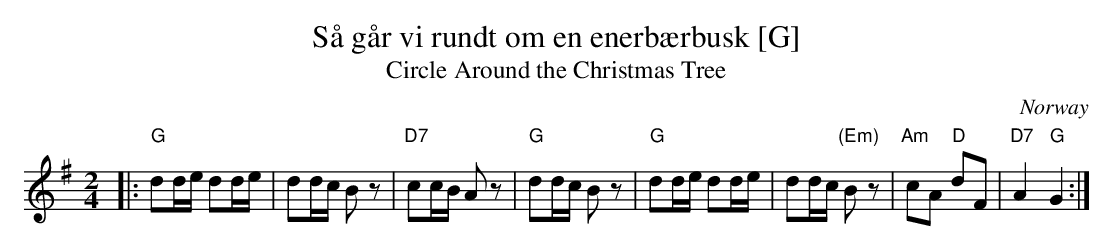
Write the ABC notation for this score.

X:1
T: S\aa g\aar vi rundt om en enerb\aerbusk [G]
T: Circle Around the Christmas Tree
O: Norway
M: 2/4
L: 1/16
K: G
|: "G"d2de d2de | d2dc       B2z2 | "D7"c2cB    A2z2 |  "G"d2dc  B2z2 \
|  "G"d2de d2de | d2dc "(Em)"B2z2 | "Am"c2A2 "D"d2F2 | "D7"A4 "G"G4 :|
